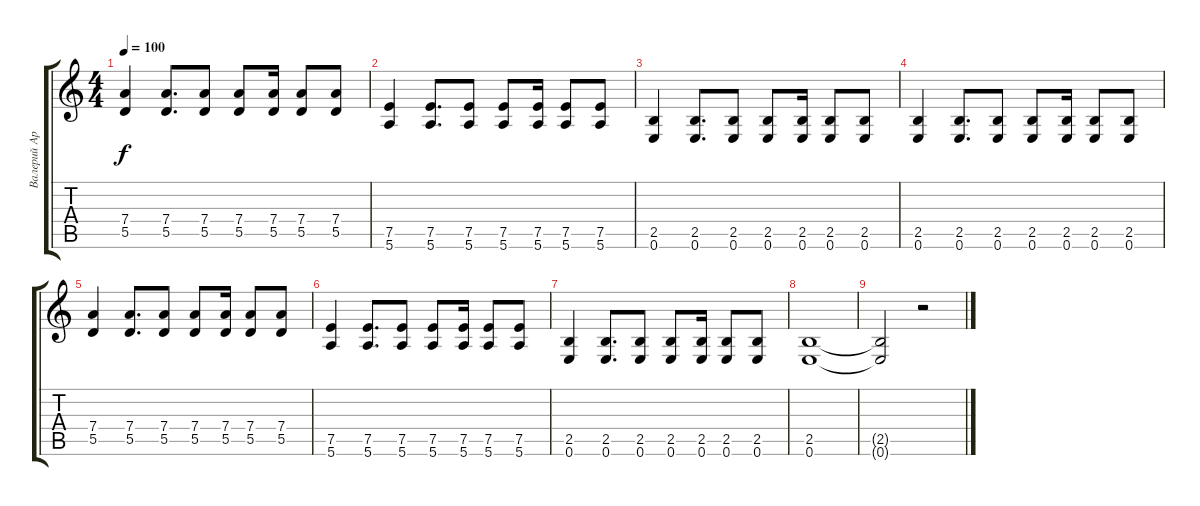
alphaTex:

\track ("Валерий Аркадин" "Валерий Ар") {instrument distortionguitar}
\staff {score tabs}
\tuning (E4 B3 G3 D3 A2 E2) {hide}
\ts (4 4)
\tempo 100
\clef g2
\ks c
(7.4 5.5).4{dy f} (7.4 5.5).8{d} (7.4 5.5).8 (7.4 5.5).8 (7.4 5.5).16 (7.4 5.5).8 (7.4 5.5).8 |
(7.5 5.6).4 (7.5 5.6).8{d} (7.5 5.6).8 (7.5 5.6).8 (7.5 5.6).16 (7.5 5.6).8 (7.5 5.6).8 |
(2.5 0.6).4 (2.5 0.6).8{d} (2.5 0.6).8 (2.5 0.6).8 (2.5 0.6).16 (2.5 0.6).8 (2.5 0.6).8 |
(2.5 0.6).4 (2.5 0.6).8{d} (2.5 0.6).8 (2.5 0.6).8 (2.5 0.6).16 (2.5 0.6).8 (2.5 0.6).8 |
(7.4 5.5).4 (7.4 5.5).8{d} (7.4 5.5).8 (7.4 5.5).8 (7.4 5.5).16 (7.4 5.5).8 (7.4 5.5).8 |
(7.5 5.6).4 (7.5 5.6).8{d} (7.5 5.6).8 (7.5 5.6).8 (7.5 5.6).16 (7.5 5.6).8 (7.5 5.6).8 |
(2.5 0.6).4 (2.5 0.6).8{d} (2.5 0.6).8 (2.5 0.6).8 (2.5 0.6).16 (2.5 0.6).8 (2.5 0.6).8 |
(2.5 0.6).1 |
(2.5{t} 0.6{t}).2 r.2
